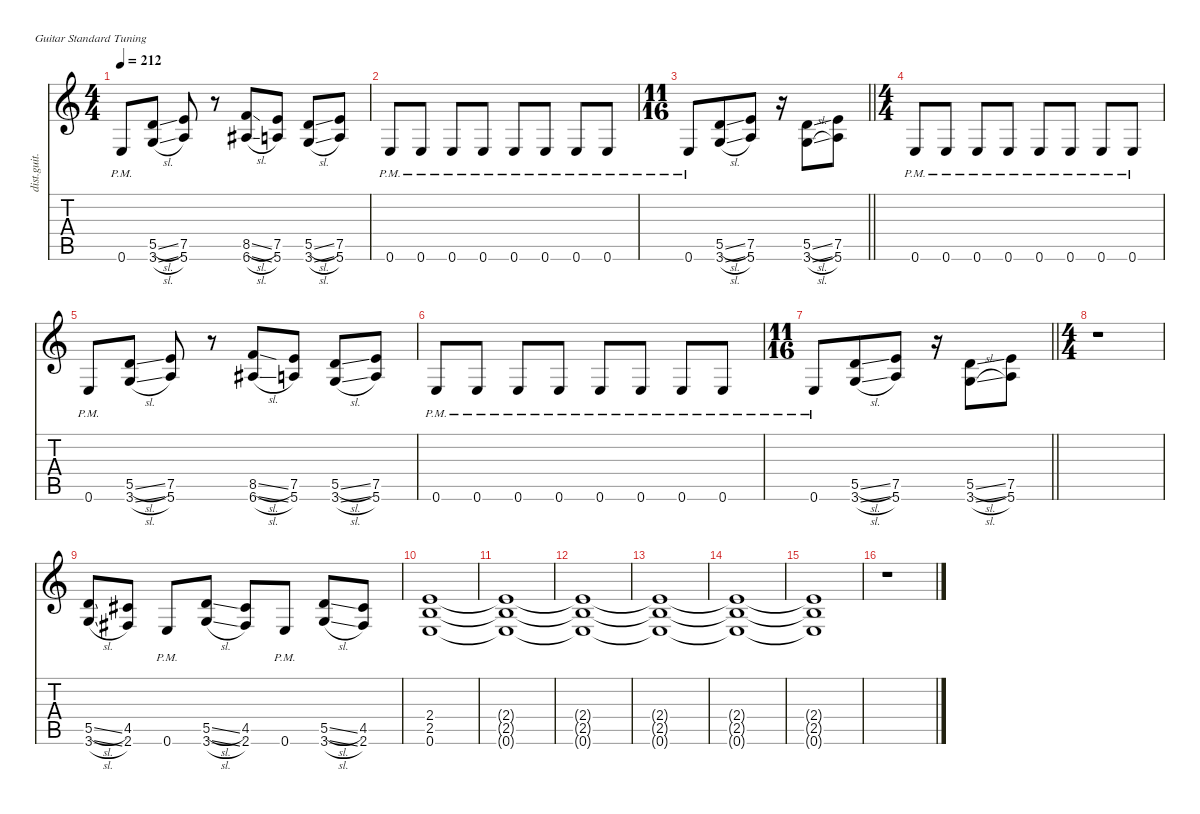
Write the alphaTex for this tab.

\defaultSystemsLayout 4
\hideDynamics
\bracketExtendMode nobrackets
\track ("James Hetfield" "dist.guit.") {instrument distortionguitar}
\staff {score tabs}
\tuning (E4 B3 G3 D3 A2 E2)
\ts (4 4)
\tempo 212
\clef g2
\ks c
0.6{pm}.8{dy fff beam Up} (5.5{sl} 3.6{sl}).8{beam Up} (7.5 5.6).8{beam Up} r.8{beam Down} (8.5{sl} 6.6{sl acc #}).8{beam Up} (7.5 5.6).8{beam Up} (5.5{sl} 3.6{sl}).8{beam Up} (7.5 5.6).8{dy f beam Up} |
0.6{pm}.8{dy fff beam Up} 0.6{pm}.8{beam Up} 0.6{pm}.8{beam Up} 0.6{pm}.8{beam Up} 0.6{pm}.8{beam Up} 0.6{pm}.8{beam Up} 0.6{pm}.8{beam Up} 0.6{pm}.8{beam Up} |
\ts (11 16)
\beaming (8 3 2)
\barLineRight lightlight
0.6{pm}.8{beam Up} (5.5{sl} 3.6{sl}).8{beam Up} (7.5 5.6).8{beam Up} r.16{beam Down} (5.5{sl} 3.6{sl}).8{beam Up} (7.5 5.6).8{dy f beam Up} |
\ts (4 4)
\beaming (8 2 2 2 2)
0.6{pm}.8{dy fff beam Up} 0.6{pm}.8{beam Up} 0.6{pm}.8{beam Up} 0.6{pm}.8{beam Up} 0.6{pm}.8{beam Up} 0.6{pm}.8{beam Up} 0.6{pm}.8{beam Up} 0.6{pm}.8{beam Up} |
0.6{pm}.8{beam Up} (5.5{sl} 3.6{sl}).8{beam Up} (7.5 5.6).8{beam Up} r.8{beam Down} (8.5{sl} 6.6{sl acc #}).8{beam Up} (7.5 5.6).8{beam Up} (5.5{sl} 3.6{sl}).8{beam Up} (7.5 5.6).8{dy f beam Up} |
0.6{pm}.8{dy fff beam Up} 0.6{pm}.8{beam Up} 0.6{pm}.8{beam Up} 0.6{pm}.8{beam Up} 0.6{pm}.8{beam Up} 0.6{pm}.8{beam Up} 0.6{pm}.8{beam Up} 0.6{pm}.8{beam Up} |
\ts (11 16)
\beaming (8 3 2)
\barLineRight lightlight
0.6{pm}.8{beam Up} (5.5{sl} 3.6{sl}).8{beam Up} (7.5 5.6).8{beam Up} r.16{beam Down} (5.5{sl} 3.6{sl}).8{beam Up} (7.5 5.6).8{dy f beam Up} |
\ts (4 4)
\beaming (8 2 2 2 2)
r.1{beam Down} |
(5.5{sl} 3.6{sl}).8{dy fff beam Up} (4.5{acc #} 2.6{acc #}).8{beam Up} 0.6{pm}.8{dy mp beam Up} (5.5{sl} 3.6{sl}).8{dy fff beam Up} (4.5{acc #} 2.6{acc #}).8{beam Up} 0.6{pm}.8{dy mp beam Up} (5.5{sl} 3.6{sl}).8{dy fff beam Up} (4.5{acc #} 2.6{acc #}).8{beam Up} |
(2.4 2.5 0.6).1{beam Up} |
(2.4{t} 2.5{t} 0.6{t}).1{dy f beam Up} |
(2.4{t} 2.5{t} 0.6{t}).1{beam Up} |
(2.4{t} 2.5{t} 0.6{t}).1{beam Up} |
(2.4{t} 2.5{t} 0.6{t}).1{beam Up} |
(2.4{t} 2.5{t} 0.6{t}).1{beam Up} |
r.1{beam Down}
